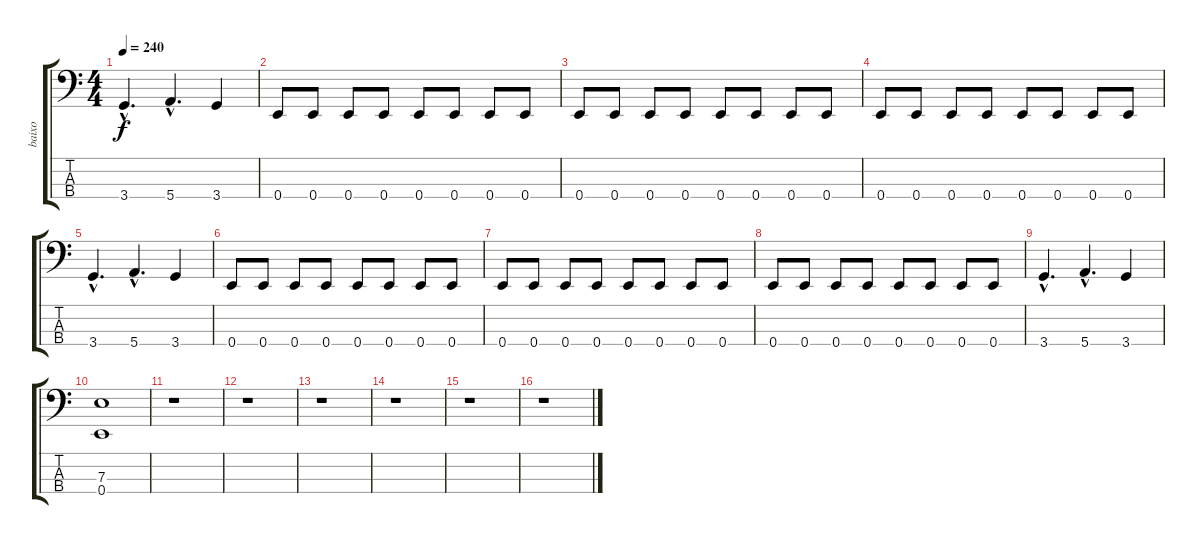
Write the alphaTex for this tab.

\track ("baixo" "baixo") {instrument electricbassfinger}
\staff {score tabs}
\tuning (G2 D2 A1 E1) {hide}
\ts (4 4)
\tempo 240
\clef f4
\ks c
3.4{hac}.4{d dy f} 5.4{hac}.4{d} 3.4.4 |
0.4.8 0.4.8 0.4.8 0.4.8 0.4.8 0.4.8 0.4.8 0.4.8 |
0.4.8 0.4.8 0.4.8 0.4.8 0.4.8 0.4.8 0.4.8 0.4.8 |
0.4.8 0.4.8 0.4.8 0.4.8 0.4.8 0.4.8 0.4.8 0.4.8 |
3.4{hac}.4{d} 5.4{hac}.4{d} 3.4.4 |
0.4.8 0.4.8 0.4.8 0.4.8 0.4.8 0.4.8 0.4.8 0.4.8 |
0.4.8 0.4.8 0.4.8 0.4.8 0.4.8 0.4.8 0.4.8 0.4.8 |
0.4.8 0.4.8 0.4.8 0.4.8 0.4.8 0.4.8 0.4.8 0.4.8 |
3.4{hac}.4{d} 5.4{hac}.4{d} 3.4.4 |
(7.3 0.4).1 |
r.1 |
r.1 |
r.1 |
r.1 |
r.1 |
r.1
